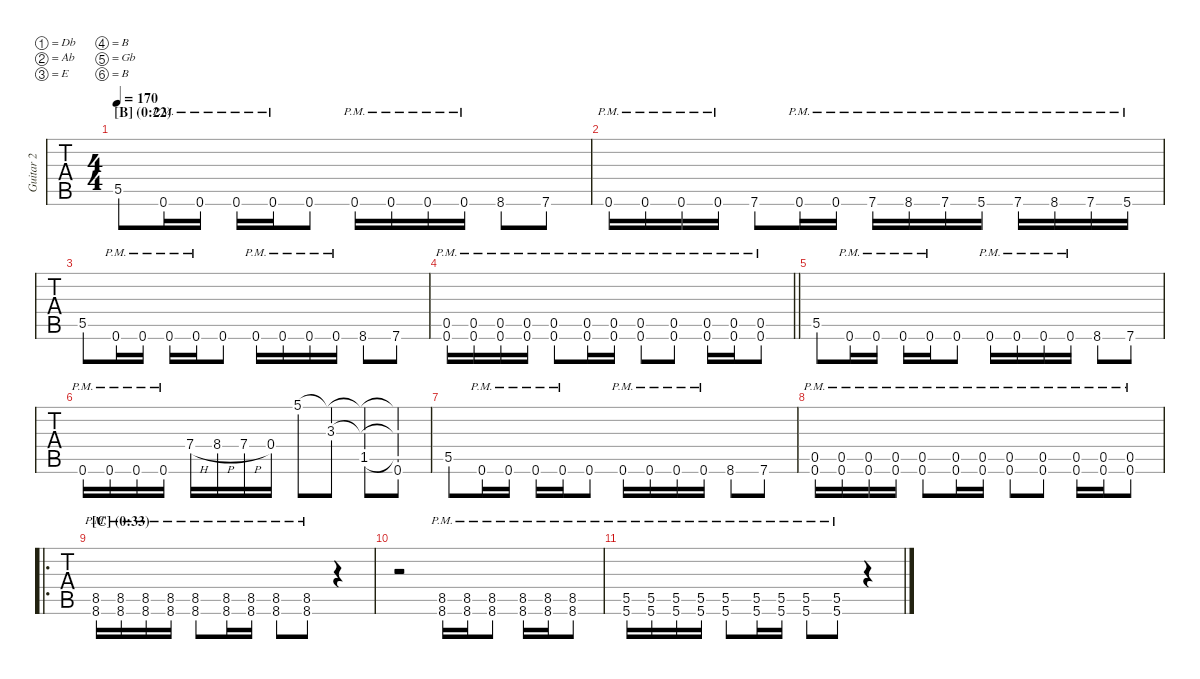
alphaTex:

\defaultSystemsLayout 2
\hideDynamics
\bracketExtendMode nobrackets
\multiTrackTrackNamePolicy allsystems
\firstSystemTrackNameMode fullname
\otherSystemsTrackNameMode fullname
\track ("Guitar 2" "Gtr. 2") {instrument distortionguitar}
\staff {tabs}
\tuning (Db4 Ab3 E3 B2 Gb2 B1)
\ts (4 4)
\section ("" "[B] (0:22)")
\tempo 170
\clef g2
\ks c
5.5.8{dy mf instrument distortionguitar} 0.6{pm}.16 0.6{pm}.16 0.6{pm}.16 0.6{pm}.16 0.6.8 0.6{pm}.16 0.6{pm}.16 0.6{pm}.16 0.6{pm}.16 8.6{acc b}.8 7.6.8 |
0.6{pm}.16 0.6{pm}.16 0.6{pm}.16 0.6{pm}.16 7.6.8 0.6{pm}.16 0.6{pm}.16 7.6{pm}.16 8.6{pm acc b}.16 7.6{pm}.16 5.6{pm}.16 7.6{pm}.16 8.6{pm acc b}.16 7.6{pm}.16 5.6{pm}.16 |
5.5.8 0.6{pm}.16 0.6{pm}.16 0.6{pm}.16 0.6{pm}.16 0.6.8 0.6{pm}.16 0.6{pm}.16 0.6{pm}.16 0.6{pm}.16 8.6{acc b}.8 7.6.8 |
\barLineRight lightlight
(0.6{pm} 0.5{pm}).16 (0.6{pm} 0.5{pm}).16 (0.6{pm} 0.5{pm}).16 (0.6{pm} 0.5{pm}).16 (0.6{pm} 0.5{pm}).8 (0.6{pm} 0.5{pm}).16 (0.6{pm} 0.5{pm}).16 (0.6{pm} 0.5{pm}).8 (0.6{pm} 0.5{pm}).8 (0.6{pm} 0.5{pm}).16 (0.6{pm} 0.5{pm}).16 (0.6{pm} 0.5{pm}).8 |
5.5.8 0.6{pm}.16 0.6{pm}.16 0.6{pm}.16 0.6{pm}.16 0.6.8 0.6{pm}.16 0.6{pm}.16 0.6{pm}.16 0.6{pm}.16 8.6{acc b}.8 7.6.8 |
0.6{pm}.16 0.6{pm}.16 0.6{pm}.16 0.6{pm}.16 7.4{h}.16 8.4{h acc b}.16 7.4{h}.16 0.4.16 5.1.8 (3.3{acc #} 5.1{t}).8 (1.5{acc b} 5.1{t} 3.3{t acc #}).8 (0.6 1.5{t acc b} 3.3{t acc #} 5.1{t}).8 |
5.5.8 0.6{pm}.16 0.6{pm}.16 0.6{pm}.16 0.6{pm}.16 0.6.8 0.6{pm}.16 0.6{pm}.16 0.6{pm}.16 0.6{pm}.16 8.6{acc b}.8 7.6.8 |
(0.6{pm} 0.5{pm}).16 (0.6{pm} 0.5{pm}).16 (0.6{pm} 0.5{pm}).16 (0.6{pm} 0.5{pm}).16 (0.6{pm} 0.5{pm}).8 (0.6{pm} 0.5{pm}).16 (0.6{pm} 0.5{pm}).16 (0.6{pm} 0.5{pm}).8 (0.6{pm} 0.5{pm}).8 (0.6{pm} 0.5{pm}).16 (0.6{pm} 0.5{pm}).16 (0.6{pm} 0.5{pm}).8 |
\ro
\section ("" "[C] (0:33)")
(8.6{pm acc b} 8.5{pm}).16 (8.6{pm acc b} 8.5{pm}).16 (8.6{pm acc b} 8.5{pm}).16 (8.6{pm acc b} 8.5{pm}).16 (8.6{pm acc b} 8.5{pm}).8 (8.6{pm acc b} 8.5{pm}).16 (8.6{pm acc b} 8.5{pm}).16 (8.6{pm acc b} 8.5{pm}).8 (8.6{pm acc b} 8.5{pm}).8 r.4 |
r.2 (8.6{pm acc b} 8.5{pm}).16 (8.6{pm acc b} 8.5{pm}).16 (8.6{pm acc b} 8.5{pm}).8 (8.6{pm acc b} 8.5{pm}).16 (8.6{pm acc b} 8.5{pm}).16 (8.6{pm acc b} 8.5{pm}).8 |
(5.6{pm} 5.5{pm}).16 (5.6{pm} 5.5{pm}).16 (5.6{pm} 5.5{pm}).16 (5.6{pm} 5.5{pm}).16 (5.6{pm} 5.5{pm}).8 (5.6{pm} 5.5{pm}).16 (5.6{pm} 5.5{pm}).16 (5.6{pm} 5.5{pm}).8 (5.6{pm} 5.5{pm}).8 r.4
